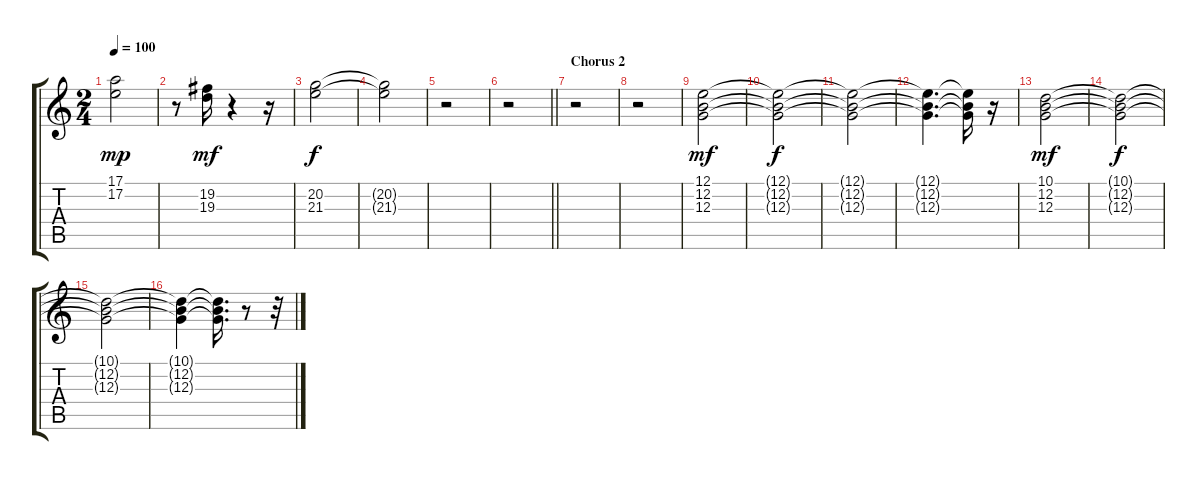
\track "" {instrument percussiveorgan}
\staff {score tabs}
\tuning (E4 B3 G3 D3 A2 E2) {hide}
\ts (2 4)
\tempo 100
\clef g2
\ks c
(17.1 17.2).2{dy mp} |
r.8 (19.2 19.3).16{dy mf} r.4 r.16 |
(20.2 21.3).2{dy f} |
(20.2{t} 21.3{t}).2 |
r.2 |
\barLineRight lightlight
r.2 |
\section ("" "Chorus 2")
r.2 |
r.2 |
(12.1 12.2 12.3).2{dy mf volume 8} |
(12.1{t} 12.2{t} 12.3{t}).2{dy f} |
(12.1{t} 12.2{t} 12.3{t}).2 |
(12.1{t} 12.2{t} 12.3{t}).4{d} (12.1{t} 12.2{t} 12.3{t}).16 r.16 |
(10.1 12.2 12.3).2{dy mf} |
(10.1{t} 12.2{t} 12.3{t}).2{dy f} |
(10.1{t} 12.2{t} 12.3{t}).2 |
(10.1{t} 12.2{t} 12.3{t}).4 (10.1{t} 12.2{t} 12.3{t}).16{d} r.8 r.32
